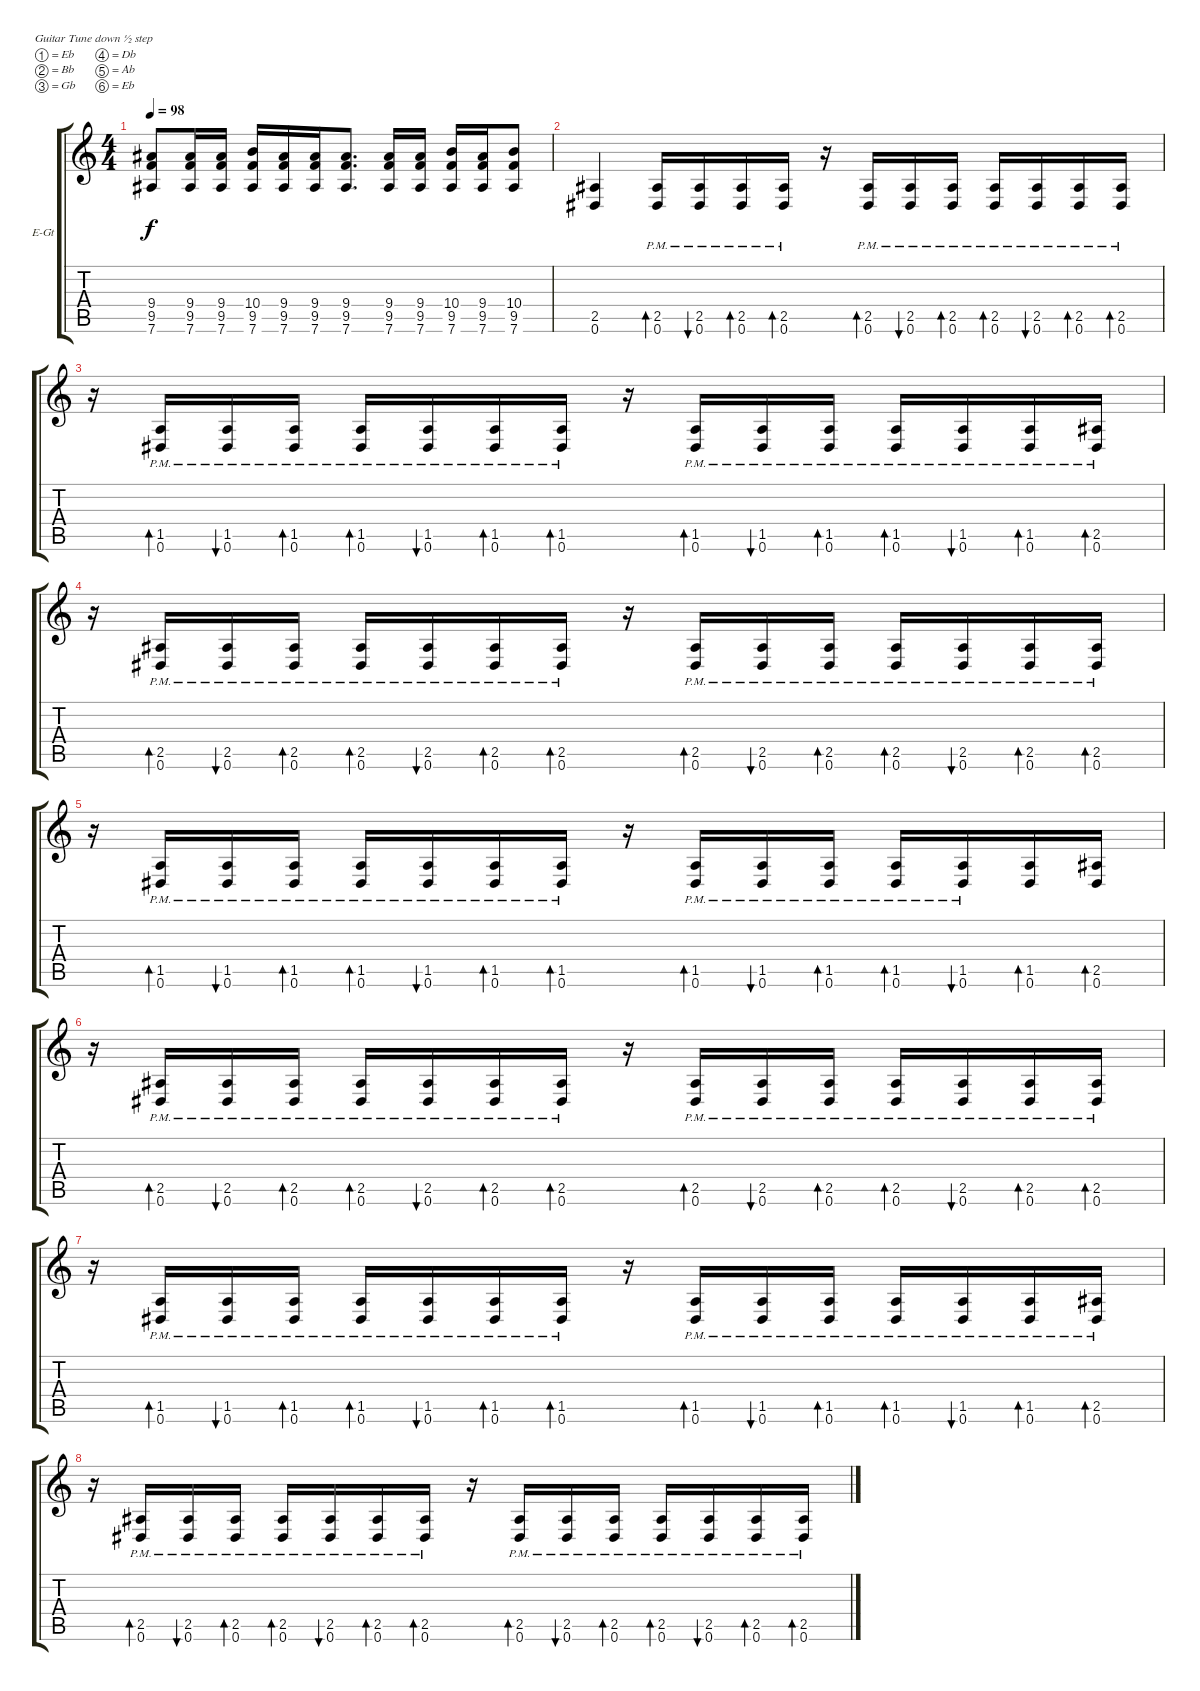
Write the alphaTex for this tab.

\bracketExtendMode groupsimilarinstruments
\firstSystemTrackNameOrientation horizontal
\otherSystemsTrackNameOrientation horizontal
\track ("Electric Guitar 2" "E-Gt") {instrument distortionguitar}
\staff {score tabs}
\tuning (Eb4 Bb3 Gb3 Db3 Ab2 Eb2)
\ts (4 4)
\tempo 98
\clef g2
\ks c
(7.6{t} 9.5{t} 9.4{t}).8{dy f} (7.6 9.5 9.4).16 (7.6 9.5 9.4).16 (7.6 9.5 10.4).16 (7.6 9.5 9.4).16 (7.6 9.5 9.4).16 (7.6 9.5 9.4).8{d} (7.6 9.5 9.4).16 (7.6 9.5 9.4).16 (7.6 9.5 10.4).16 (7.6 9.5 9.4).16 (7.6 9.5 10.4).8 |
(0.6 2.5).4 (0.6{pm} 2.5{pm}).16{bd 30} (0.6{pm} 2.5{pm}).16{bu 30} (0.6{pm} 2.5{pm}).16{bd 30} (0.6{pm} 2.5{pm}).16{bd 30} r.16 (0.6{pm} 2.5{pm}).16{bd 30} (0.6{pm} 2.5{pm}).16{bu 30} (0.6{pm} 2.5{pm}).16{bd 30} (0.6{pm} 2.5{pm}).16{bd 30} (0.6{pm} 2.5{pm}).16{bu 30} (0.6{pm} 2.5{pm}).16{bd 30} (0.6{pm} 2.5{pm}).16{bd 30} |
r.16 (0.6{pm} 1.5{pm}).16{bd 30} (0.6{pm} 1.5{pm}).16{bu 30} (0.6{pm} 1.5{pm}).16{bd 30} (0.6{pm} 1.5{pm}).16{bd 30} (0.6{pm} 1.5{pm}).16{bu 30} (0.6{pm} 1.5{pm}).16{bd 30} (0.6{pm} 1.5{pm}).16{bd 30} r.16 (0.6{pm} 1.5{pm}).16{bd 30} (0.6{pm} 1.5{pm}).16{bu 30} (0.6{pm} 1.5{pm}).16{bd 30} (0.6{pm} 1.5{pm}).16{bd 30} (0.6{pm} 1.5{pm}).16{bu 30} (0.6{pm} 1.5{pm}).16{bd 30} (0.6{pm} 2.5{pm}).16{bd 30} |
r.16 (0.6{pm} 2.5{pm}).16{bd 30} (0.6{pm} 2.5{pm}).16{bu 30} (0.6{pm} 2.5{pm}).16{bd 30} (0.6{pm} 2.5{pm}).16{bd 30} (0.6{pm} 2.5{pm}).16{bu 30} (0.6{pm} 2.5{pm}).16{bd 30} (0.6{pm} 2.5{pm}).16{bd 30} r.16 (0.6{pm} 2.5{pm}).16{bd 30} (0.6{pm} 2.5{pm}).16{bu 30} (0.6{pm} 2.5{pm}).16{bd 30} (0.6{pm} 2.5{pm}).16{bd 30} (0.6{pm} 2.5{pm}).16{bu 30} (0.6{pm} 2.5{pm}).16{bd 30} (0.6{pm} 2.5{pm}).16{bd 30} |
r.16 (0.6{pm} 1.5{pm}).16{bd 30} (0.6{pm} 1.5{pm}).16{bu 30} (0.6{pm} 1.5{pm}).16{bd 30} (0.6{pm} 1.5{pm}).16{bd 30} (0.6{pm} 1.5{pm}).16{bu 30} (0.6{pm} 1.5{pm}).16{bd 30} (0.6{pm} 1.5{pm}).16{bd 30} r.16 (0.6{pm} 1.5{pm}).16{bd 30} (0.6{pm} 1.5{pm}).16{bu 30} (0.6{pm} 1.5{pm}).16{bd 30} (0.6{pm} 1.5{pm}).16{bd 30} (0.6{pm} 1.5{pm}).16{bu 30} (0.6 1.5).16{bd 30} (0.6 2.5).16{bd 30} |
r.16 (0.6{pm} 2.5{pm}).16{bd 30} (0.6{pm} 2.5{pm}).16{bu 30} (0.6{pm} 2.5{pm}).16{bd 30} (0.6{pm} 2.5{pm}).16{bd 30} (0.6{pm} 2.5{pm}).16{bu 30} (0.6{pm} 2.5{pm}).16{bd 30} (0.6{pm} 2.5{pm}).16{bd 30} r.16 (0.6{pm} 2.5{pm}).16{bd 30} (0.6{pm} 2.5{pm}).16{bu 30} (0.6{pm} 2.5{pm}).16{bd 30} (0.6{pm} 2.5{pm}).16{bd 30} (0.6{pm} 2.5{pm}).16{bu 30} (0.6{pm} 2.5{pm}).16{bd 30} (0.6{pm} 2.5{pm}).16{bd 30} |
r.16 (0.6{pm} 1.5{pm}).16{bd 30} (0.6{pm} 1.5{pm}).16{bu 30} (0.6{pm} 1.5{pm}).16{bd 30} (0.6{pm} 1.5{pm}).16{bd 30} (0.6{pm} 1.5{pm}).16{bu 30} (0.6{pm} 1.5{pm}).16{bd 30} (0.6{pm} 1.5{pm}).16{bd 30} r.16 (0.6{pm} 1.5{pm}).16{bd 30} (0.6{pm} 1.5{pm}).16{bu 30} (0.6{pm} 1.5{pm}).16{bd 30} (0.6{pm} 1.5{pm}).16{bd 30} (0.6{pm} 1.5{pm}).16{bu 30} (0.6{pm} 1.5{pm}).16{bd 30} (0.6{pm} 2.5{pm}).16{bd 30} |
r.16 (0.6{pm} 2.5{pm}).16{bd 30} (0.6{pm} 2.5{pm}).16{bu 30} (0.6{pm} 2.5{pm}).16{bd 30} (0.6{pm} 2.5{pm}).16{bd 30} (0.6{pm} 2.5{pm}).16{bu 30} (0.6{pm} 2.5{pm}).16{bd 30} (0.6{pm} 2.5{pm}).16{bd 30} r.16 (0.6{pm} 2.5{pm}).16{bd 30} (0.6{pm} 2.5{pm}).16{bu 30} (0.6{pm} 2.5{pm}).16{bd 30} (0.6{pm} 2.5{pm}).16{bd 30} (0.6{pm} 2.5{pm}).16{bu 30} (0.6{pm} 2.5{pm}).16{bd 30} (0.6{pm} 2.5{pm}).16{bd 30}
